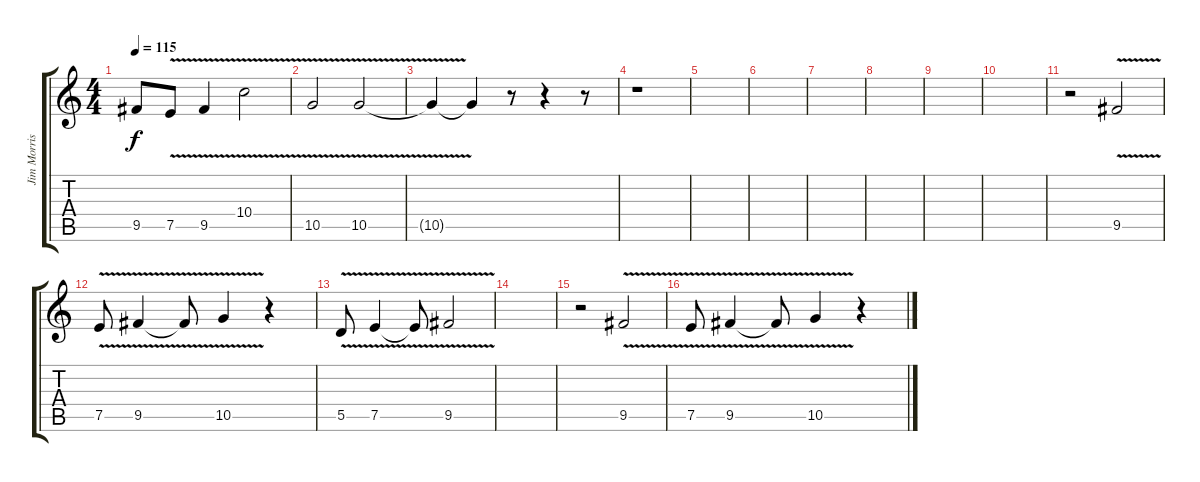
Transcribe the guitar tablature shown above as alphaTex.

\track ("Jim Morrison" "Jim Morris") {instrument contrabass}
\staff {score tabs}
\tuning (E4 B3 G3 D3 A2 E2) {hide}
\ts (4 4)
\tempo 115
\clef g2
\ks c
9.5{t}.8{dy f} 7.5{v}.8 9.5{v}.4 10.4{v}.2 |
10.5{v}.2 10.5{v}.2 |
10.5{t}.4 10.5{t}.4 r.8 r.4 r.8 |
r.1 |
|
|
|
|
|
|
r.2 9.5{v}.2 |
7.5{v}.8 9.5{v}.4 9.5{t}.8 10.5{v}.4 r.4 |
5.5{v}.8 7.5{v}.4 7.5{t}.8 9.5{v}.2 |
|
r.2 9.5{v}.2 |
7.5{v}.8 9.5{v}.4 9.5{t}.8 10.5{v}.4 r.4
